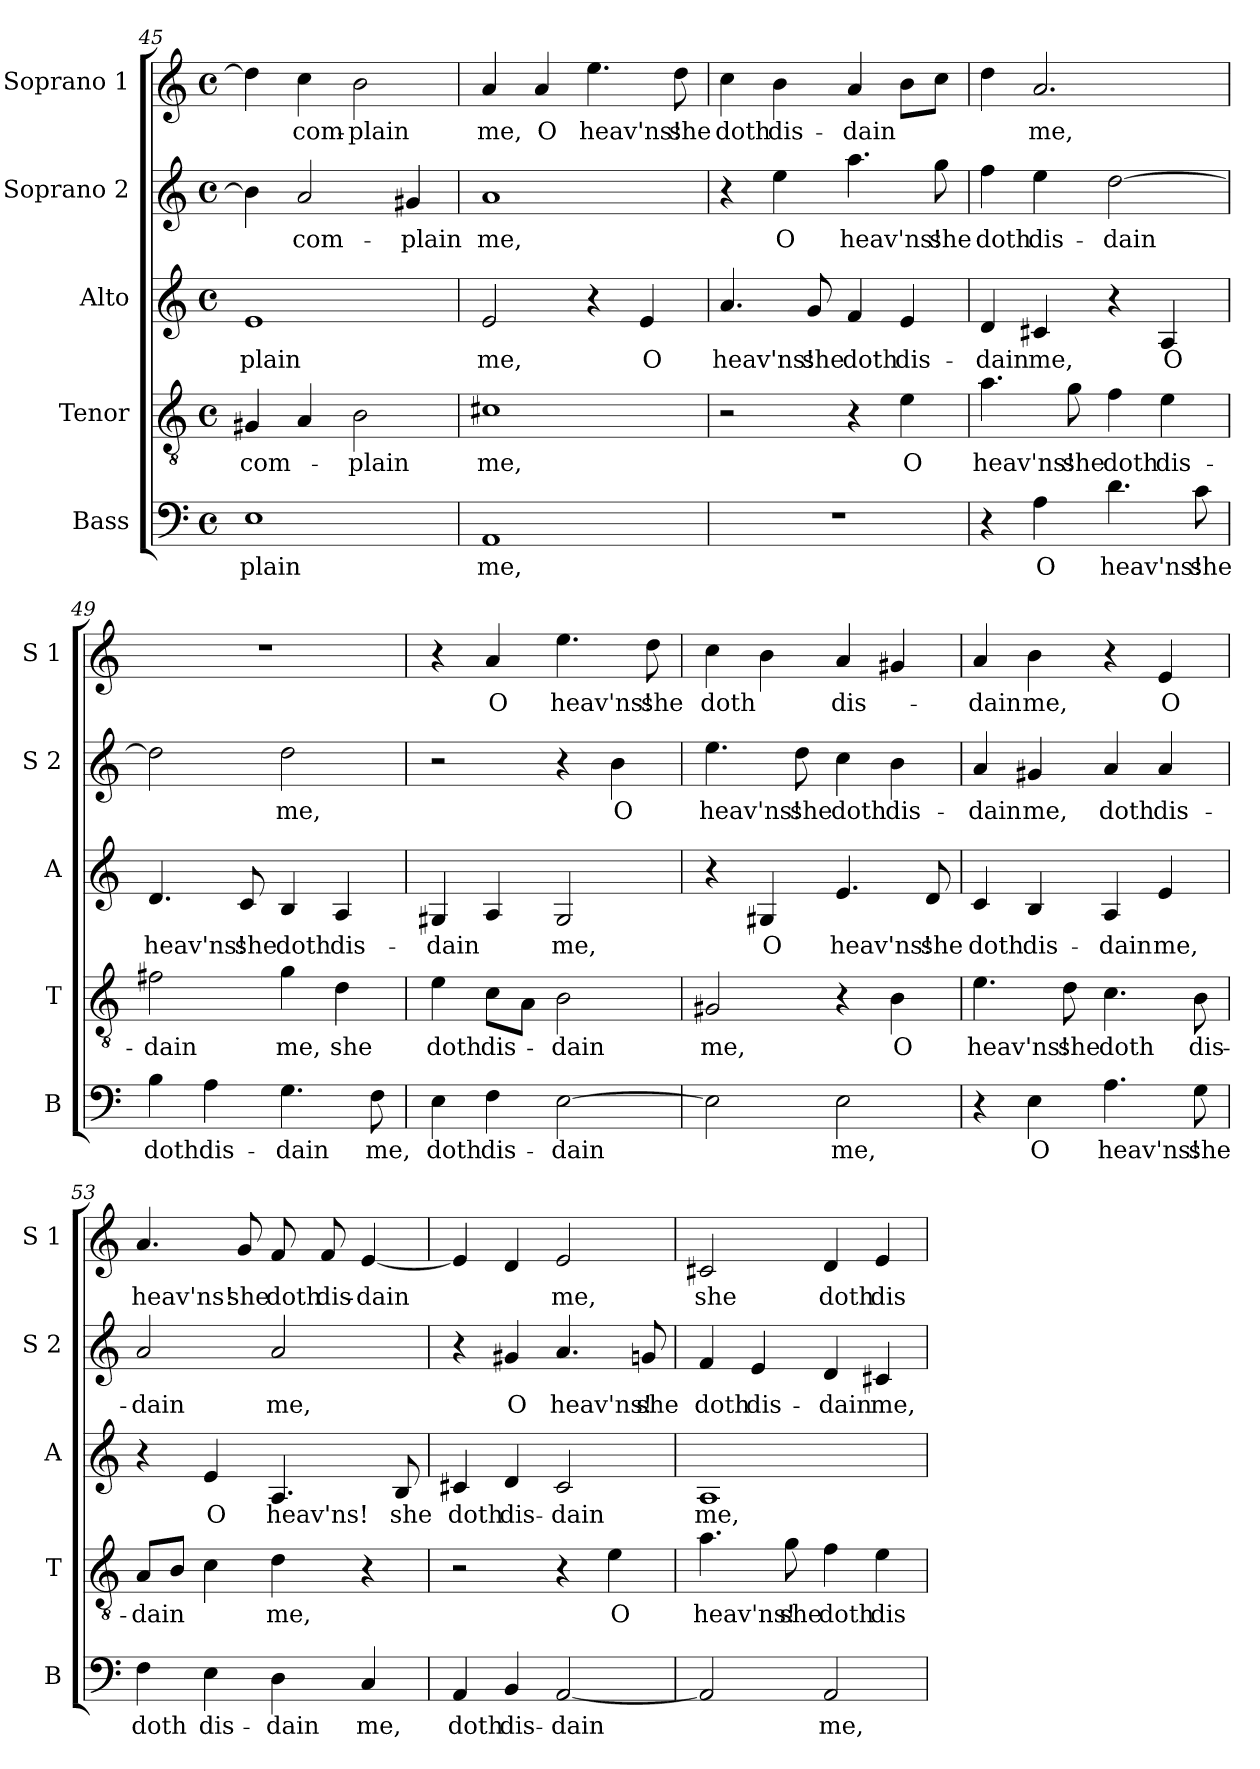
**kern	**text	**kern	**text	**kern	**text	**kern	**text	**kern	**text
*part5	*part5	*part4	*part4	*part3	*part3	*part2	*part2	*part1	*part1
*staff5	*staff5	*staff4	*staff4	*staff3	*staff3	*staff2	*staff2	*staff1	*staff1
*I"Bass	*	*I"Tenor	*	*I"Alto	*	*I"Soprano 2	*	*I"Soprano 1	*
*I'B	*	*I'T	*	*I'A	*	*I'S 2	*	*I'S 1	*
*clefF4	*	*clefGv2	*	*clefG2	*	*clefG2	*	*clefG2	*
*k[]	*	*k[]	*	*k[]	*	*k[]	*	*k[]	*
*a:	*	*a:	*	*a:	*	*a:	*	*a:	*
*M4/4	*	*M4/4	*	*M4/4	*	*M4/4	*	*M4/4	*
*met(c)	*	*met(c)	*	*met(c)	*	*met(c)	*	*met(c)	*
=45	=45	=45	=45	=45	=45	=45	=45	=45	=45
!	!LO:LY:b	!	!LO:LY:b	!	!LO:LY:b	!	!	!	!
1E	-plain	4G#X/	com-	1e	-plain	4b\]	.	4dd\]	.
!	!	!	!	!	!	!	!LO:LY:b	!	!LO:LY:b
.	.	4A/	.	.	.	2a/	com-	4cc\	com-
!	!	!	!LO:LY:b	!	!	!	!	!	!LO:LY:b
.	.	2B\	-plain	.	.	.	.	2b\	-plain
!	!	!	!	!	!	!	!LO:LY:b	!	!
.	.	.	.	.	.	4g#X/	-plain	.	.
=46	=46	=46	=46	=46	=46	=46	=46	=46	=46
!	!LO:LY:b	!	!LO:LY:b	!	!LO:LY:b	!	!LO:LY:b	!	!LO:LY:b
1AA	me,	1c#X	me,	2e/	me,	1a	me,	4a/	me,
!	!	!	!	!	!	!	!	!	!LO:LY:b
.	.	.	.	.	.	.	.	4a/	O
!	!	!	!	!	!	!	!	!	!LO:LY:b
.	.	.	.	4r	.	.	.	4.ee\	heav'ns!
!	!	!	!	!	!LO:LY:b	!	!	!	!
.	.	.	.	4e/	O	.	.	.	.
!	!	!	!	!	!	!	!	!	!LO:LY:b
.	.	.	.	.	.	.	.	8dd\	she
!!LO:LB:g=z
=47	=47	=47	=47	=47	=47	=47	=47	=47	=47
!	!	!	!	!	!LO:LY:b	!	!	!	!LO:LY:b
1r	.	2r	.	4.a/	heav'ns!	4r	.	4cc\	doth
!	!	!	!	!	!	!	!LO:LY:b	!	!LO:LY:b
.	.	.	.	.	.	4ee\	O	4b\	dis-
!	!	!	!	!	!LO:LY:b	!	!	!	!
.	.	.	.	8g/	she	.	.	.	.
!	!	!	!	!	!LO:LY:b	!	!LO:LY:b	!	!LO:LY:b
.	.	4r	.	4f/	doth	4.aa\	heav'ns!	4a/	-dain
!	!	!	!LO:LY:b	!	!LO:LY:b	!	!	!	!
.	.	4e\	O	4e/	dis-	.	.	8b\L	.
!	!	!	!	!	!	!	!LO:LY:b	!	!
.	.	.	.	.	.	8gg\	she	8cc\J	.
=48	=48	=48	=48	=48	=48	=48	=48	=48	=48
!	!	!	!LO:LY:b	!	!LO:LY:b	!	!LO:LY:b	!	!
4r	.	4.a\	heav'ns!	4d/	-dain	4ff\	doth	4dd\	.
!	!LO:LY:b	!	!	!	!LO:LY:b	!	!LO:LY:b	!	!LO:LY:b
4A\	O	.	.	4c#X/	me,	4ee\	dis-	2.a/	me,
!	!	!	!LO:LY:b	!	!	!	!	!	!
.	.	8g\	she	.	.	.	.	.	.
!	!LO:LY:b	!	!LO:LY:b	!	!	!	!LO:LY:b	!	!
4.d\	heav'ns!	4f\	doth	4r	.	[2dd\	-dain	.	.
!	!	!	!LO:LY:b	!	!LO:LY:b	!	!	!	!
.	.	4e\	dis-	4A/	O	.	.	.	.
!	!LO:LY:b	!	!	!	!	!	!	!	!
8c\	she	.	.	.	.	.	.	.	.
=49	=49	=49	=49	=49	=49	=49	=49	=49	=49
!	!LO:LY:b	!	!LO:LY:b	!	!LO:LY:b	!	!	!	!
4B\	doth	2f#X\	-dain	4.d/	heav'ns!	2dd\]	.	1r	.
!	!LO:LY:b	!	!	!	!	!	!	!	!
4A\	dis-	.	.	.	.	.	.	.	.
!	!	!	!	!	!LO:LY:b	!	!	!	!
.	.	.	.	8c/	she	.	.	.	.
!	!LO:LY:b	!	!LO:LY:b	!	!LO:LY:b	!	!LO:LY:b	!	!
4.G\	-dain	4g\	me,	4B/	doth	2dd\	me,	.	.
!	!	!	!LO:LY:b	!	!LO:LY:b	!	!	!	!
.	.	4d\	she	4A/	dis-	.	.	.	.
!	!LO:LY:b	!	!	!	!	!	!	!	!
8F\	me,	.	.	.	.	.	.	.	.
=50	=50	=50	=50	=50	=50	=50	=50	=50	=50
!	!LO:LY:b	!	!LO:LY:b	!	!LO:LY:b	!	!	!	!
4E\	doth	4e\	doth	4G#X/	-dain	2r	.	4r	.
!	!LO:LY:b	!	!LO:LY:b	!	!	!	!	!	!LO:LY:b
4F\	dis-	8c\L	dis-	4A/	.	.	.	4a/	O
.	.	8A\J	.	.	.	.	.	.	.
!	!LO:LY:b	!	!LO:LY:b	!	!LO:LY:b	!	!	!	!LO:LY:b
[2E\	-dain	2B\	-dain	2G#/	me,	4r	.	4.ee\	heav'ns!
!	!	!	!	!	!	!	!LO:LY:b	!	!
.	.	.	.	.	.	4b\	O	.	.
!	!	!	!	!	!	!	!	!	!LO:LY:b
.	.	.	.	.	.	.	.	8dd\	she
!!LO:PB:g=z
=51	=51	=51	=51	=51	=51	=51	=51	=51	=51
!	!	!	!LO:LY:b	!	!	!	!LO:LY:b	!	!LO:LY:b
2E\]	.	2G#X/	me,	4r	.	4.ee\	heav'ns!	4cc\	doth
!	!	!	!	!	!LO:LY:b	!	!	!	!
.	.	.	.	4G#X/	O	.	.	4b\	.
!	!	!	!	!	!	!	!LO:LY:b	!	!
.	.	.	.	.	.	8dd\	she	.	.
!	!LO:LY:b	!	!	!	!LO:LY:b	!	!LO:LY:b	!	!LO:LY:b
2E\	me,	4r	.	4.e/	heav'ns!	4cc\	doth	4a/	dis-
!	!	!	!LO:LY:b	!	!	!	!LO:LY:b	!	!
.	.	4B\	O	.	.	4b\	dis-	4g#X/	.
!	!	!	!	!	!LO:LY:b	!	!	!	!
.	.	.	.	8d/	she	.	.	.	.
=52	=52	=52	=52	=52	=52	=52	=52	=52	=52
!	!	!	!LO:LY:b	!	!LO:LY:b	!	!LO:LY:b	!	!LO:LY:b
4r	.	4.e\	heav'ns!	4c/	doth	4a/	-dain	4a/	-dain
!	!LO:LY:b	!	!	!	!LO:LY:b	!	!LO:LY:b	!	!LO:LY:b
4E\	O	.	.	4B/	dis-	4g#X/	me,	4b\	me,
!	!	!	!LO:LY:b	!	!	!	!	!	!
.	.	8d\	she	.	.	.	.	.	.
!	!LO:LY:b	!	!LO:LY:b	!	!LO:LY:b	!	!LO:LY:b	!	!
4.A\	heav'ns!	4.c\	doth	4A/	-dain	4a/	doth	4r	.
!	!	!	!	!	!LO:LY:b	!	!LO:LY:b	!	!LO:LY:b
.	.	.	.	4e/	me,	4a/	dis-	4e/	O
!	!LO:LY:b	!	!LO:LY:b	!	!	!	!	!	!
8G\	she	8B\	dis-	.	.	.	.	.	.
=53	=53	=53	=53	=53	=53	=53	=53	=53	=53
!	!LO:LY:b	!	!LO:LY:b	!	!	!	!LO:LY:b	!	!LO:LY:b
4F\	doth	8A/L	-dain	4r	.	2a/	-dain	4.a/	heav'ns!
.	.	8B/J	.	.	.	.	.	.	.
!	!LO:LY:b	!	!	!	!LO:LY:b	!	!	!	!
4E\	dis-	4c\	.	4e/	O	.	.	.	.
!	!	!	!	!	!	!	!	!	!LO:LY:b
.	.	.	.	.	.	.	.	8g/	she
!	!LO:LY:b	!	!LO:LY:b	!	!LO:LY:b	!	!LO:LY:b	!	!LO:LY:b
4D\	-dain	4d\	me,	4.A/	heav'ns!	2a/	me,	8f/	doth
!	!	!	!	!	!	!	!	!	!LO:LY:b
.	.	.	.	.	.	.	.	8f/	dis-
!	!LO:LY:b	!	!	!	!	!	!	!	!LO:LY:b
4C/	me,	4r	.	.	.	.	.	[4e/	-dain
!	!	!	!	!	!LO:LY:b	!	!	!	!
.	.	.	.	8B/	she	.	.	.	.
=54	=54	=54	=54	=54	=54	=54	=54	=54	=54
!	!LO:LY:b	!	!	!	!LO:LY:b	!	!	!	!
4AA/	doth	2r	.	4c#X/	doth	4r	.	4e/]	.
!	!LO:LY:b	!	!	!	!LO:LY:b	!	!LO:LY:b	!	!
4BB/	dis-	.	.	4d/	dis-	4g#X/	O	4d/	.
!	!LO:LY:b	!	!	!	!LO:LY:b	!	!LO:LY:b	!	!LO:LY:b
[2AA/	-dain	4r	.	2c#/	-dain	4.a/	heav'ns!	2e/	me,
!	!	!	!LO:LY:b	!	!	!	!	!	!
.	.	4e\	O	.	.	.	.	.	.
!	!	!	!	!	!	!	!LO:LY:b	!	!
.	.	.	.	.	.	8gn/	she	.	.
!!LO:LB:g=z
=55	=55	=55	=55	=55	=55	=55	=55	=55	=55
!	!	!	!LO:LY:b	!	!LO:LY:b	!	!LO:LY:b	!	!LO:LY:b
2AA/]	.	4.a\	heav'ns!	1A	me,	4f/	doth	2c#X/	she
!	!	!	!	!	!	!	!LO:LY:b	!	!
.	.	.	.	.	.	4e/	dis-	.	.
!	!	!	!LO:LY:b	!	!	!	!	!	!
.	.	8g\	she	.	.	.	.	.	.
!	!LO:LY:b	!	!LO:LY:b	!	!	!	!LO:LY:b	!	!LO:LY:b
2AA/	me,	4f\	doth	.	.	4d/	-dain	4d/	doth
!	!	!	!LO:LY:b	!	!	!	!LO:LY:b	!	!LO:LY:b
.	.	4e\	dis-	.	.	4c#X/	me,	4e/	dis-
=	=	=	=	=	=	=	=	=	=
*-	*-	*-	*-	*-	*-	*-	*-	*-	*-
